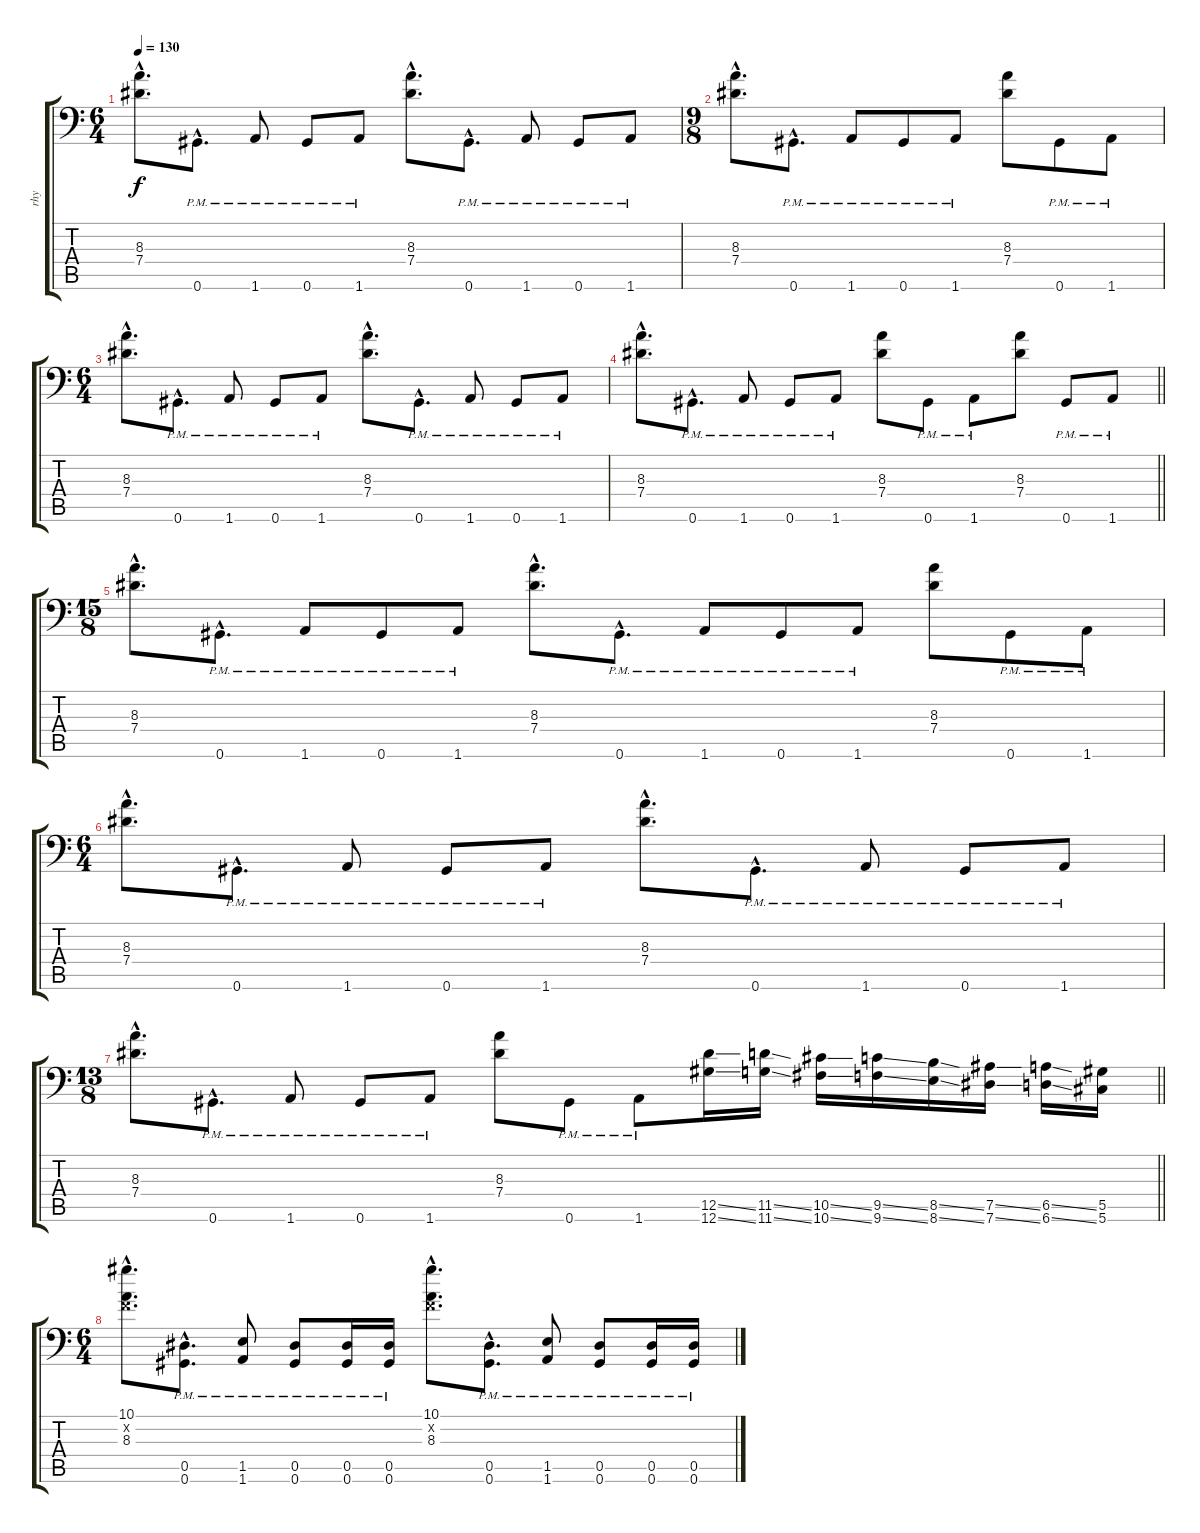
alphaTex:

\track ("rhy" "rhy") {instrument distortionguitar}
\staff {score tabs}
\tuning (Bb3 F3 Db3 Ab2 Eb2 Ab1) {hide}
\ts (6 4)
\section ("" "")
\tempo 130
\clef f4
\ks c
(8.3{hac} 7.4{hac}).8{d dy f instrument distortionguitar} 0.6{hac pm}.8{d} 1.6{pm}.8 0.6{pm}.8 1.6{pm}.8 (8.3{hac} 7.4{hac}).8{d} 0.6{hac pm}.8{d} 1.6{pm}.8 0.6{pm}.8 1.6{pm}.8 |
\ts (9 8)
(8.3{hac} 7.4{hac}).8{d} 0.6{hac pm}.8{d} 1.6{pm}.8 0.6{pm}.8 1.6{pm}.8 (8.3 7.4).8 0.6{pm}.8 1.6{pm}.8 |
\ts (6 4)
(8.3{hac} 7.4{hac}).8{d} 0.6{hac pm}.8{d} 1.6{pm}.8 0.6{pm}.8 1.6{pm}.8 (8.3{hac} 7.4{hac}).8{d} 0.6{hac pm}.8{d} 1.6{pm}.8 0.6{pm}.8 1.6{pm}.8 |
\barLineRight lightlight
(8.3{hac} 7.4{hac}).8{d} 0.6{hac pm}.8{d} 1.6{pm}.8 0.6{pm}.8 1.6{pm}.8 (8.3 7.4).8 0.6{pm}.8 1.6{pm}.8 (8.3 7.4).8 0.6{pm}.8 1.6{pm}.8 |
\ts (15 8)
(8.3{hac} 7.4{hac}).8{d} 0.6{hac pm}.8{d} 1.6{pm}.8 0.6{pm}.8 1.6{pm}.8 (8.3{hac} 7.4{hac}).8{d} 0.6{hac pm}.8{d} 1.6{pm}.8 0.6{pm}.8 1.6{pm}.8 (8.3 7.4).8 0.6{pm}.8 1.6{pm}.8 |
\ts (6 4)
(8.3{hac} 7.4{hac}).8{d} 0.6{hac pm}.8{d} 1.6{pm}.8 0.6{pm}.8 1.6{pm}.8 (8.3{hac} 7.4{hac}).8{d} 0.6{hac pm}.8{d} 1.6{pm}.8 0.6{pm}.8 1.6{pm}.8 |
\ts (13 8)
\barLineRight lightlight
(8.3{hac} 7.4{hac}).8{d} 0.6{hac pm}.8{d} 1.6{pm}.8 0.6{pm}.8 1.6{pm}.8 (8.3 7.4).8 0.6{pm}.8 1.6{pm}.8 (12.5{ss} 12.6{ss}).16{instrument guitarfretnoise} (11.5{ss} 11.6{ss}).16 (10.5{ss} 10.6{ss}).16 (9.5{ss} 9.6{ss}).16 (8.5{ss} 8.6{ss}).16 (7.5{ss} 7.6{ss}).16 (6.5{ss} 6.6{ss}).16 (5.5 5.6).16 |
\ts (6 4)
\section ("" "")
(10.1{hac} 0.2{hac x} 8.3{hac}).8{d instrument distortionguitar} (0.5{hac pm} 0.6{hac pm}).8{d} (1.5{pm} 1.6{pm}).8 (0.5{pm} 0.6{pm}).8 (0.5{pm} 0.6{pm}).16 (0.5{pm} 0.6{pm}).16 (10.1{hac} 0.2{hac x} 8.3{hac}).8{d} (0.5{hac pm} 0.6{hac pm}).8{d} (1.5{pm} 1.6{pm}).8 (0.5{pm} 0.6{pm}).8 (0.5{pm} 0.6{pm}).16 (0.5{pm} 0.6{pm}).16
